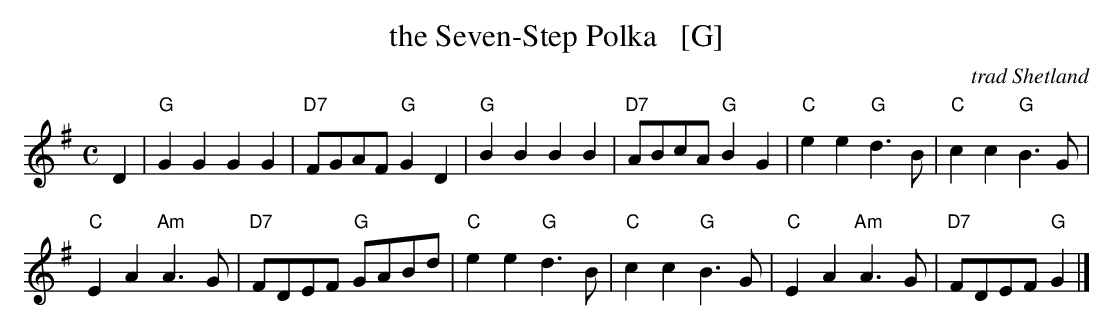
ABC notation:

X:1
T: the Seven-Step Polka   [G]
O: trad Shetland
M: C
L: 1/8
K: G
D2 \
| "G"G2G2 G2G2 | "D7"FGAF "G"G2D2 |\
"G"B2B2 B2B2 | "D7"ABcA "G"B2G2 |\
"C"e2e2 "G"d3B | "C"c2c2 "G"B3G |
"C"E2A2 "Am"A3G | "D7"FDEF "G"GABd |\
"C"e2e2 "G"d3B | "C"c2c2 "G"B3G |\
"C"E2A2 "Am"A3G | "D7"FDEF "G"G2 |]
